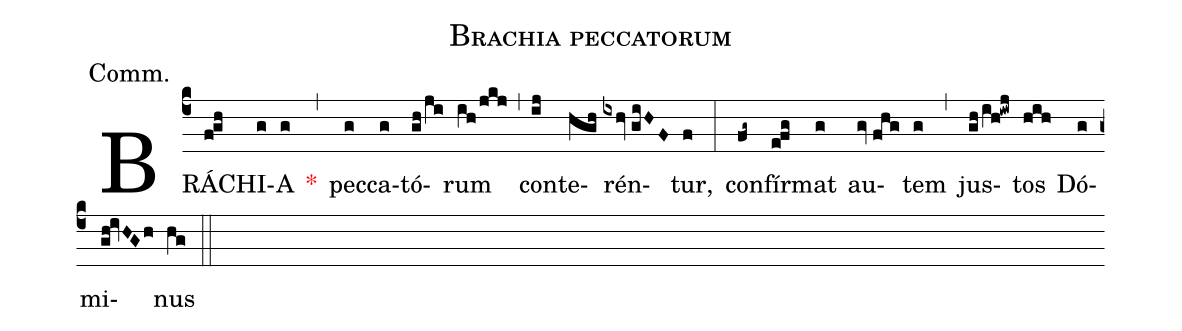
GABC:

name:Brachia peccatorum;
annotation:Comm.;
mode:VIII.;
office-part:Communion;
%%
(c4) BRÁ(f!gh)CHI(g)A(g) <v>\red{*}</v>(,) pec(g)ca(g)tó(gh/ji)rum(ih/jkj) (,) con(ij)te(hgh)rén(ixhv//giHF)tur,(f) (:) con(fg~)fír(e!fg)mat(g) au(gv//fhg)tem(g) (,) jus(gh/ih!iwj)tos(hih) Dó(g)mi(gh!ivHGh)nus(hg) (::)
